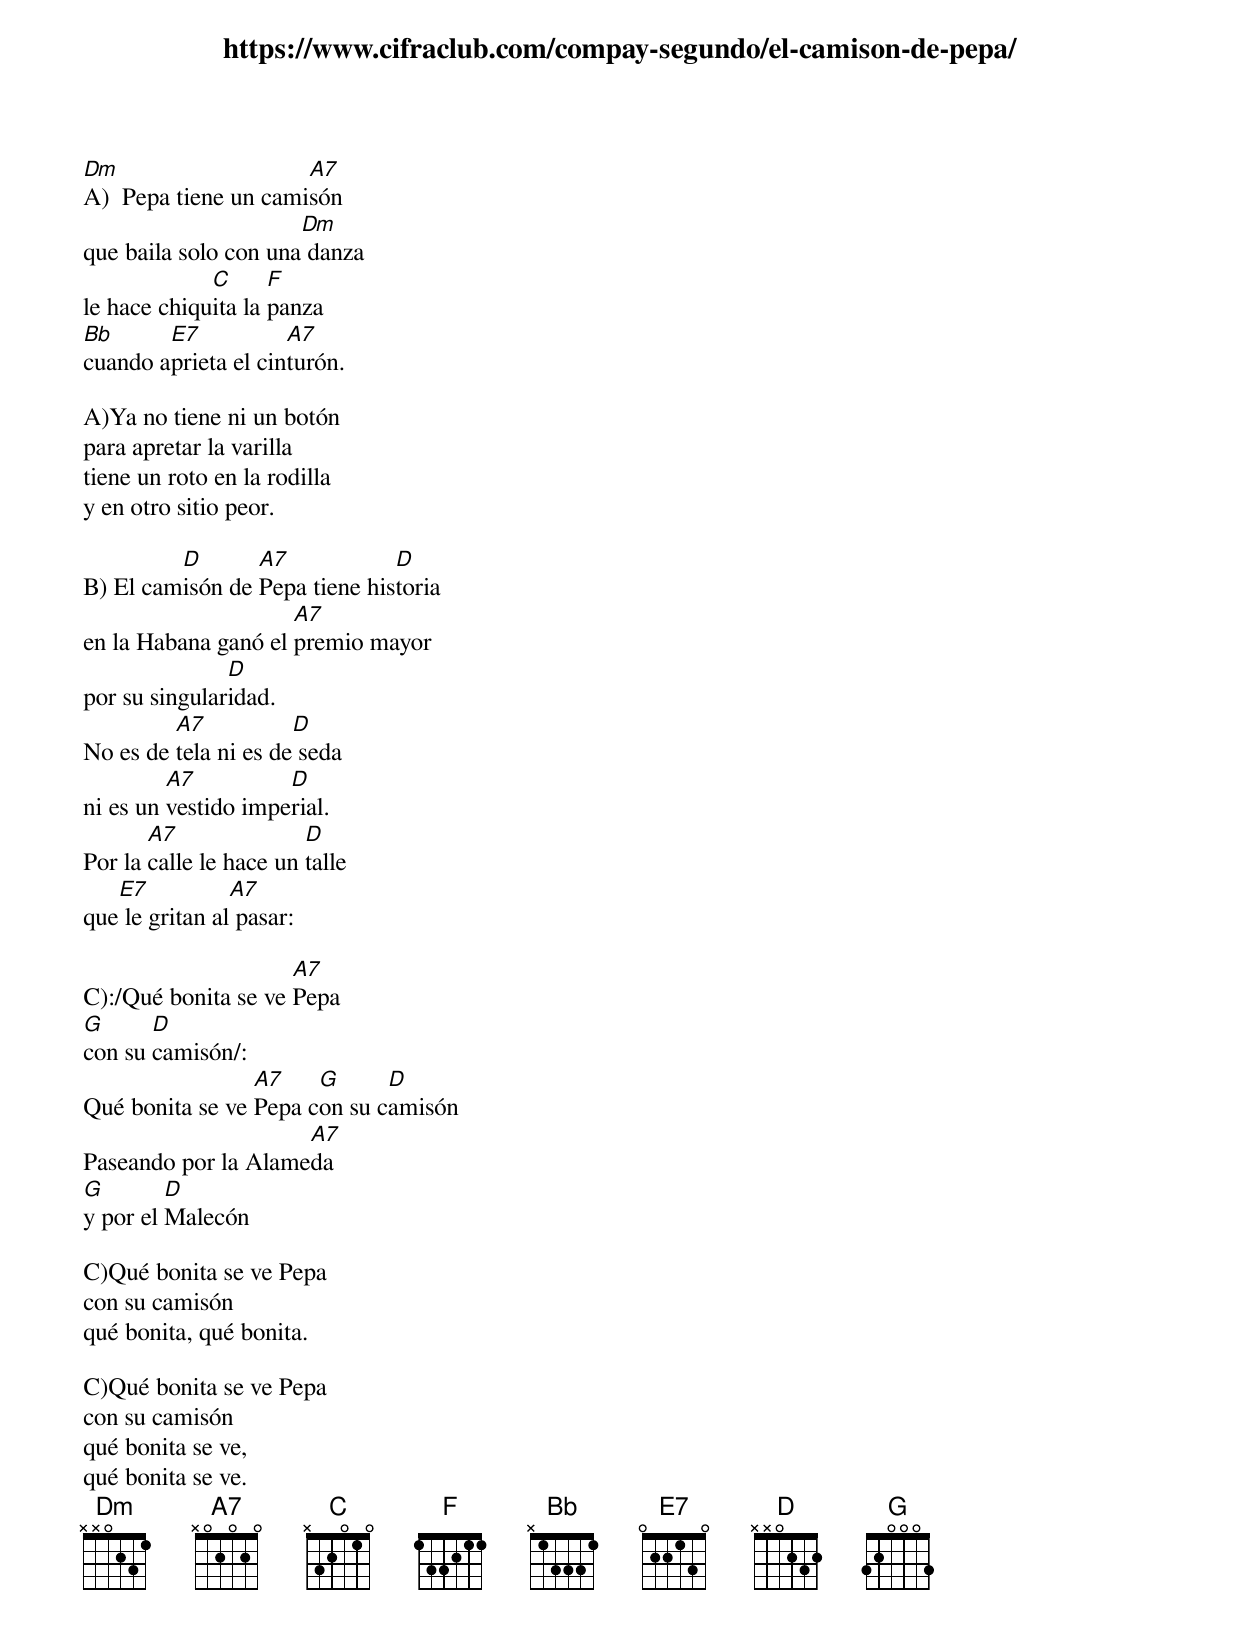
https://www.cifraclub.com/compay-segundo/el-camison-de-pepa/

Dm                    A7
A)  Pepa tiene un camisón
                      Dm
que baila solo con una danza
             C      F
le hace chiquita la panza
Bb      E7           A7
cuando aprieta el cinturón.

A)Ya no tiene ni un botón
para apretar la varilla
tiene un roto en la rodilla
y en otro sitio peor.

         D       A7            D
B) El camisón de Pepa tiene historia
                     A7
en la Habana ganó el premio mayor
               D
por su singularidad.
         A7           D
No es de tela ni es de seda
         A7          D
ni es un vestido imperial.
       A7               D
Por la calle le hace un talle
   E7           A7
que le gritan al pasar:

                     A7
C):/Qué bonita se ve Pepa
G      D
con su camisón/:
                 A7    G      D
Qué bonita se ve Pepa con su camisón
                     A7
Paseando por la Alameda
G        D
y por el Malecón

C)Qué bonita se ve Pepa
con su camisón
qué bonita, qué bonita.

C)Qué bonita se ve Pepa
con su camisón
qué bonita se ve,
qué bonita se ve.
